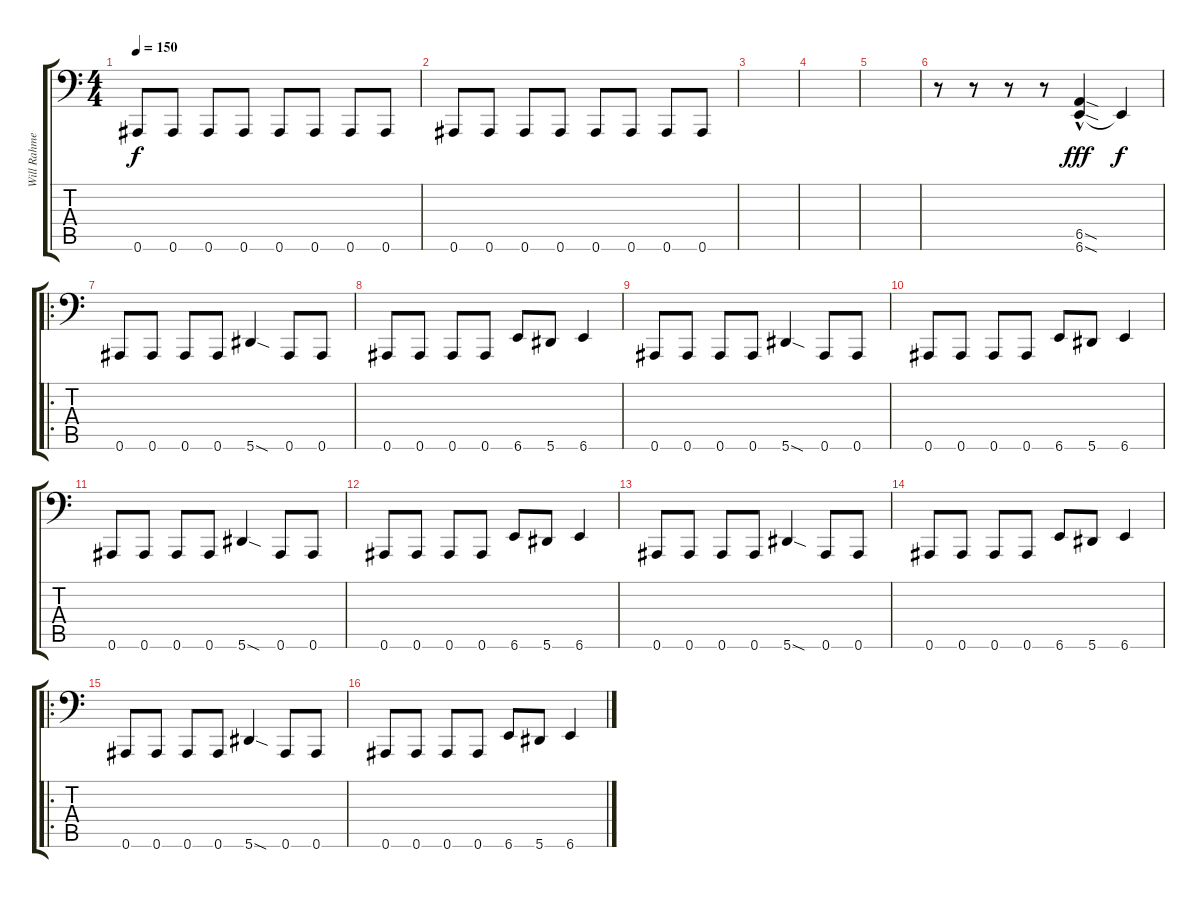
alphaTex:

\track ("Will Rahmer(Bass)" "Will Rahme") {instrument electricbassfinger}
\staff {score tabs}
\tuning (B2 Gb2 Db2 Ab1 Eb1 Bb0) {hide}
\ts (4 4)
\tempo 150
\clef f4
\ks c
0.6.8{dy f} 0.6.8 0.6.8 0.6.8 0.6.8 0.6.8 0.6.8 0.6.8 |
0.6.8 0.6.8 0.6.8 0.6.8 0.6.8 0.6.8 0.6.8 0.6.8 |
|
|
|
r.8 r.8 r.8 r.8 (6.5{sod hac} 6.6{sod hac}).4{dy fff} 6.6{t}.4{dy f} |
\ro
0.6.8 0.6.8 0.6.8 0.6.8 5.6{sod}.4 0.6.8 0.6.8 |
0.6.8 0.6.8 0.6.8 0.6.8 6.6.8 5.6.8 6.6.4 |
0.6.8 0.6.8 0.6.8 0.6.8 5.6{sod}.4 0.6.8 0.6.8 |
0.6.8 0.6.8 0.6.8 0.6.8 6.6.8 5.6.8 6.6.4 |
0.6.8 0.6.8 0.6.8 0.6.8 5.6{sod}.4 0.6.8 0.6.8 |
0.6.8 0.6.8 0.6.8 0.6.8 6.6.8 5.6.8 6.6.4 |
0.6.8 0.6.8 0.6.8 0.6.8 5.6{sod}.4 0.6.8 0.6.8 |
0.6.8 0.6.8 0.6.8 0.6.8 6.6.8 5.6.8 6.6.4 |
\ro
0.6.8 0.6.8 0.6.8 0.6.8 5.6{sod}.4 0.6.8 0.6.8 |
0.6.8 0.6.8 0.6.8 0.6.8 6.6.8 5.6.8 6.6.4
